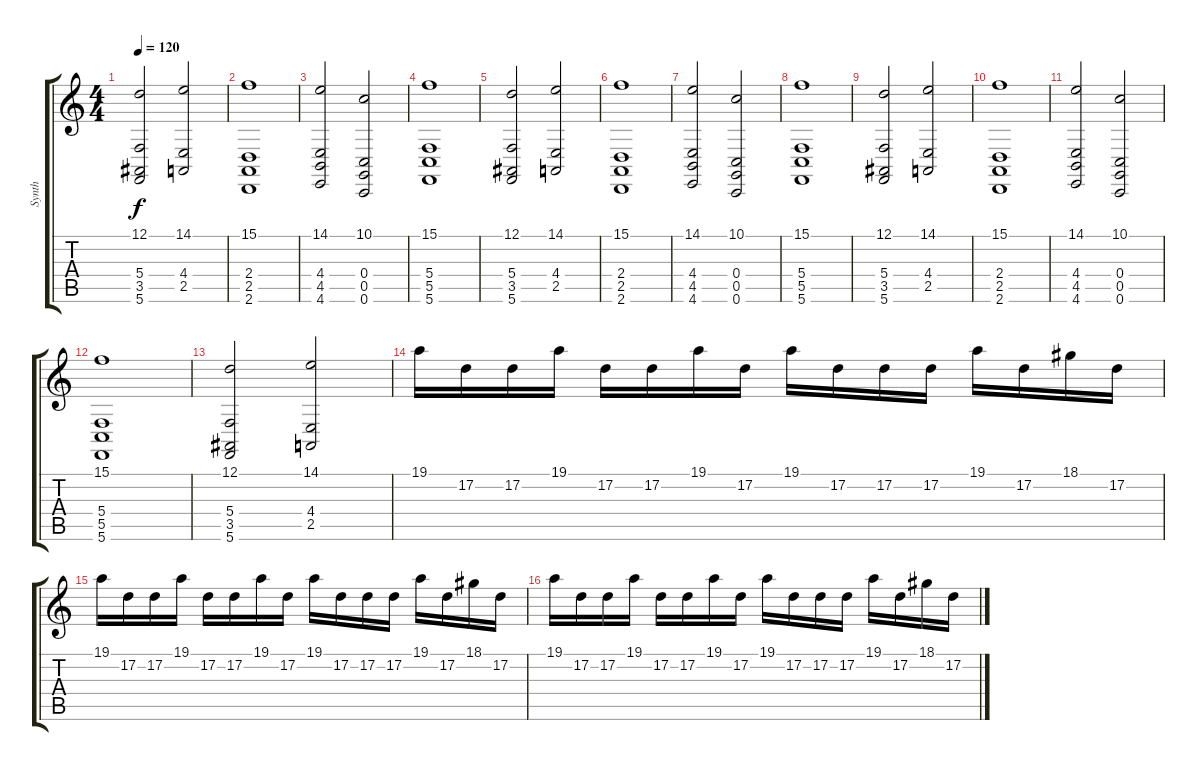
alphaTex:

\track ("Synth" "Synth") {instrument stringensemble1}
\staff {score tabs}
\tuning (D4 A3 F3 C3 G2 C2) {hide}
\ts (4 4)
\tempo 120
\clef g2
\ks c
(12.1 5.4 3.5 5.6).2{dy f} (14.1 4.4 2.5).2 |
(15.1 2.4 2.5 2.6).1 |
(14.1 4.4 4.5 4.6).2 (10.1 0.4 0.5 0.6).2 |
(15.1 5.4 5.5 5.6).1 |
(12.1 5.4 3.5 5.6).2 (14.1 4.4 2.5).2 |
(15.1 2.4 2.5 2.6).1 |
(14.1 4.4 4.5 4.6).2 (10.1 0.4 0.5 0.6).2 |
(15.1 5.4 5.5 5.6).1 |
(12.1 5.4 3.5 5.6).2 (14.1 4.4 2.5).2 |
(15.1 2.4 2.5 2.6).1 |
(14.1 4.4 4.5 4.6).2 (10.1 0.4 0.5 0.6).2 |
(15.1 5.4 5.5 5.6).1 |
(12.1 5.4 3.5 5.6).2 (14.1 4.4 2.5).2 |
19.1.16 17.2.16 17.2.16 19.1.16 17.2.16 17.2.16 19.1.16 17.2.16 19.1.16 17.2.16 17.2.16 17.2.16 19.1.16 17.2.16 18.1.16 17.2.16 |
19.1.16 17.2.16 17.2.16 19.1.16 17.2.16 17.2.16 19.1.16 17.2.16 19.1.16 17.2.16 17.2.16 17.2.16 19.1.16 17.2.16 18.1.16 17.2.16 |
19.1.16 17.2.16 17.2.16 19.1.16 17.2.16 17.2.16 19.1.16 17.2.16 19.1.16 17.2.16 17.2.16 17.2.16 19.1.16 17.2.16 18.1.16 17.2.16
